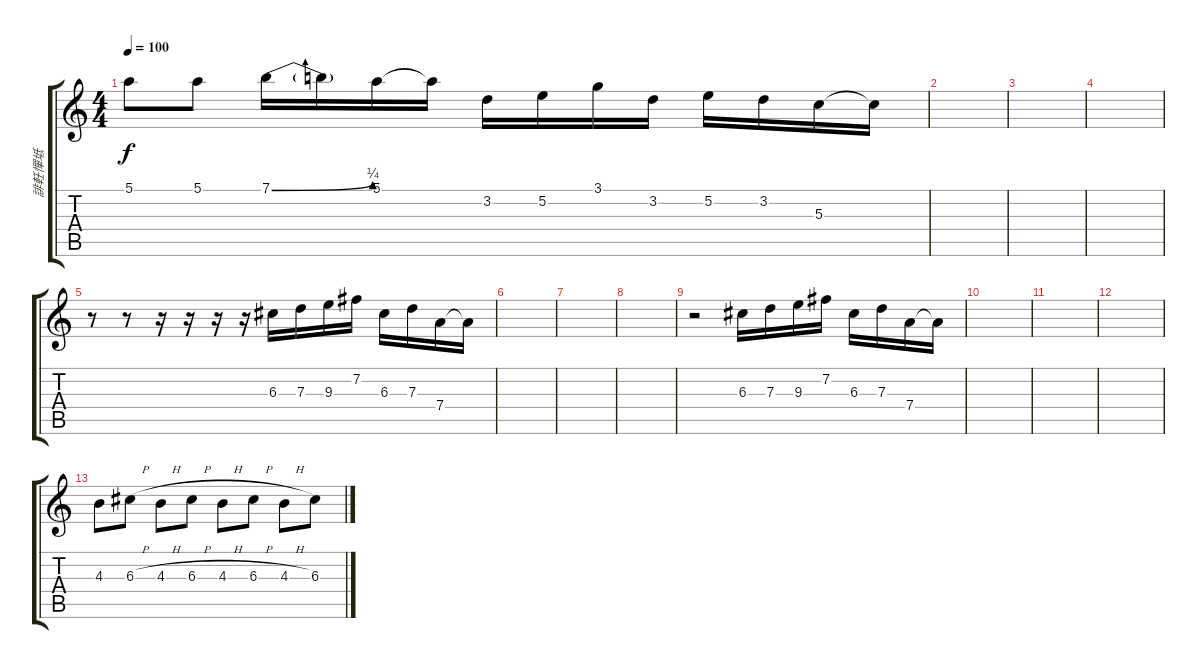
\track ("誹軠憚坻" "誹軠憚坻") {instrument distortionguitar}
\staff {score tabs}
\tuning (E4 B3 G3 D3 A2 E2) {hide}
\ts (4 4)
\tempo 100
\clef g2
\ks c
5.1.8{dy f} 5.1.8 7.1{be (bend 0 0 60 1)}.16 7.1{t}.16 5.1.16 5.1{t}.16 3.2.16 5.2.16 3.1.16 3.2.16 5.2.16 3.2.16 5.3.16 5.3{t}.16 |
|
|
|
r.8 r.8 r.16 r.16 r.16 r.16 6.3.16 7.3.16 9.3.16 7.2.16 6.3.16 7.3.16 7.4.16 7.4{t}.16 |
|
|
|
r.2 6.3.16 7.3.16 9.3.16 7.2.16 6.3.16 7.3.16 7.4.16 7.4{t}.16 |
|
|
|
4.3.8 6.3{h}.8 4.3{h}.8 6.3{h}.8 4.3{h}.8 6.3{h}.8 4.3{h}.8 6.3.8
